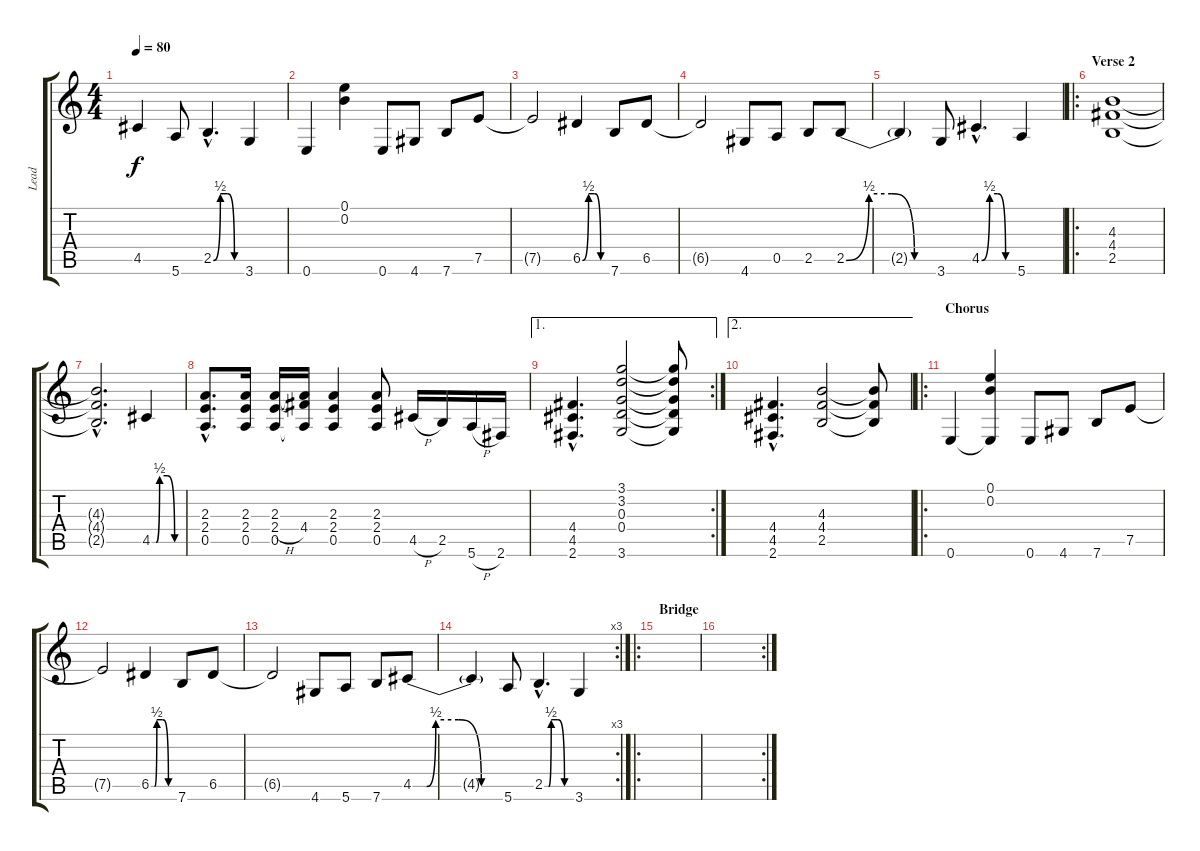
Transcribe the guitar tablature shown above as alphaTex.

\track ("Lead" "Lead") {instrument distortionguitar}
\staff {score tabs}
\tuning (E4 B3 G3 D3 A2 E2) {hide}
\ts (4 4)
\tempo 80
\clef g2
\ks c
4.5{t}.4{dy f} 5.6.8 2.5{be (custom 0 0 15 2 30 2 45 0 60 0) hac}.4{d} 3.6.4 |
0.6.4 (0.1 0.2).4 0.6.8 4.6.8 7.6.8 7.5.8 |
7.5{t}.2 6.5{be (custom 0 0 15 2 30 2 45 0 60 0)}.4 7.6.8 6.5.8 |
6.5{t}.2 4.6.8 0.5.8 2.5.8 2.5{be (custom 0 0 15 2 30 2 45 0 60 0)}.8 |
2.5{t}.4 3.6.8 4.5{be (custom 0 0 15 2 30 2 45 0 60 0) hac}.4{d} 5.6.4 |
\ro
\section ("" "Verse 2")
(4.3 4.4 2.5).1 |
(4.3{hac t} 4.4{hac t} 2.5{hac t}).2{d} 4.5{be (custom 0 0 8 0 15 2 30 2 45 0 60 0)}.4 |
(2.3{hac} 2.4{hac} 0.5{hac}).8{d} (2.3 2.4 0.5).16 (2.3 2.4{h} 0.5).16 (2.3{t} 4.4 0.5{t}).16 (2.3 2.4 0.5).4 (2.3 2.4 0.5).8 4.5{h}.16 2.5.16 5.6{h}.16 2.6.16 |
\ae 1
\rc 2
(4.4{hac} 4.5{hac} 2.6{hac}).4{d} (3.1 3.2 0.3 0.4 3.6).2 (3.1{t} 3.2{t} 0.3{t} 0.4{t} 3.6{t}).8 |
\ae 2
(4.4{hac} 4.5{hac} 2.6{hac}).4{d} (4.3 4.4 2.5).2 (4.3{t} 4.4{t} 2.5{t}).8 |
\ro
\section ("" "Chorus")
0.6.4 (0.1 0.2 0.6{t}).4 0.6.8 4.6.8 7.6.8 7.5.8 |
7.5{t}.2 6.5{be (custom 0 0 9 0 15 2 30 2 45 0 60 0)}.4 7.6.8 6.5.8 |
6.5{t}.2 4.6.8 5.6.8 7.6.8 4.5{be (custom 0 0 9 0 15 2 30 2 45 0 60 0)}.8 |
\rc 3
4.5{t}.4 5.6.8 2.5{be (custom 0 0 9 0 15 2 30 2 45 0 60 0) hac}.4{d} 3.6.4 |
\ro
\section ("" "Bridge")
|
\rc 2
